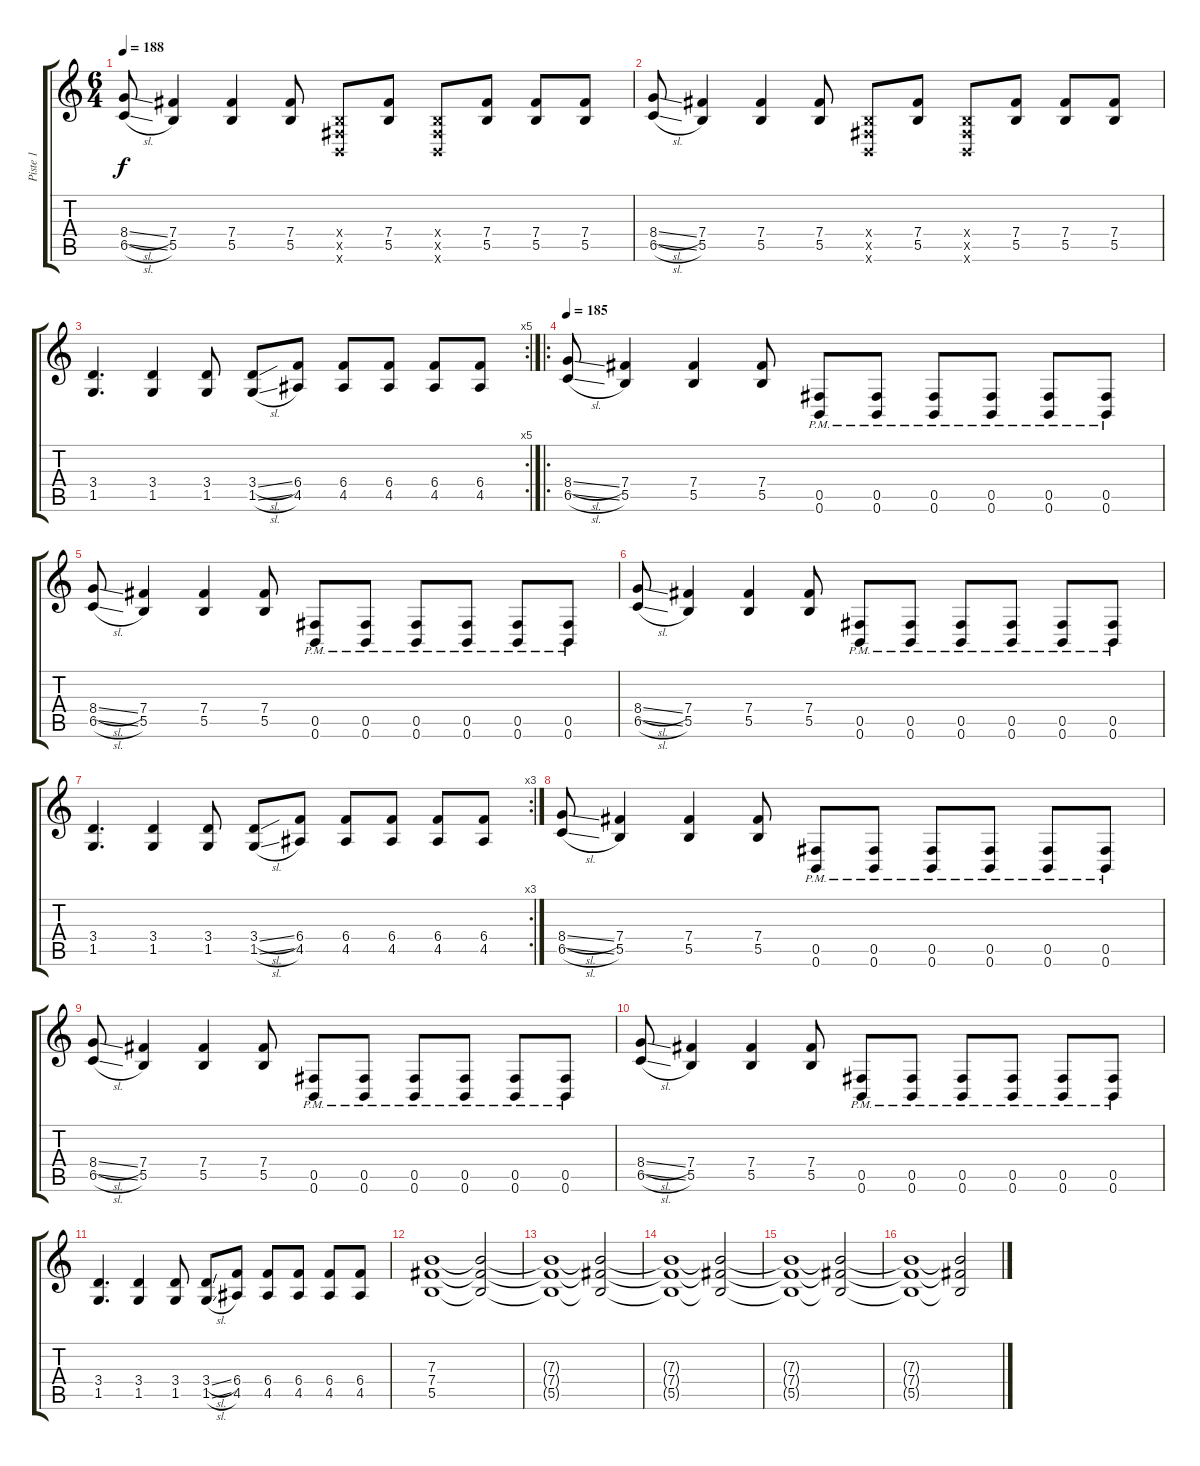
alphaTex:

\track ("Piste 1" "Piste 1") {instrument electricguitarclean}
\staff {score tabs}
\tuning (Db4 Ab3 E3 B2 Gb2 B1) {hide}
\ts (6 4)
\tempo 188
\clef g2
\ks c
(8.4{sl} 6.5{sl}).8{dy f} (7.4 5.5).4 (7.4 5.5).4 (7.4 5.5).8 (0.4{x} 0.5{x} 0.6{x}).8 (7.4 5.5).8 (0.4{x} 0.5{x} 0.6{x}).8 (7.4 5.5).8 (7.4 5.5).8 (7.4 5.5).8 |
(8.4{sl} 6.5{sl}).8 (7.4 5.5).4 (7.4 5.5).4 (7.4 5.5).8 (0.4{x} 0.5{x} 0.6{x}).8 (7.4 5.5).8 (0.4{x} 0.5{x} 0.6{x}).8 (7.4 5.5).8 (7.4 5.5).8 (7.4 5.5).8 |
\rc 5
(3.4 1.5).4{d} (3.4 1.5).4 (3.4 1.5).8 (3.4{sl} 1.5{sl}).8 (6.4 4.5).8 (6.4 4.5).8 (6.4 4.5).8 (6.4 4.5).8 (6.4 4.5).8 |
\ro
\tempo 185
(8.4{sl} 6.5{sl}).8 (7.4 5.5).4 (7.4 5.5).4 (7.4 5.5).8 (0.5{pm} 0.6{pm}).8 (0.5{pm} 0.6{pm}).8 (0.5{pm} 0.6{pm}).8 (0.5{pm} 0.6{pm}).8 (0.5{pm} 0.6{pm}).8 (0.5{pm} 0.6{pm}).8 |
(8.4{sl} 6.5{sl}).8 (7.4 5.5).4 (7.4 5.5).4 (7.4 5.5).8 (0.5{pm} 0.6{pm}).8 (0.5{pm} 0.6{pm}).8 (0.5{pm} 0.6{pm}).8 (0.5{pm} 0.6{pm}).8 (0.5{pm} 0.6{pm}).8 (0.5{pm} 0.6{pm}).8 |
(8.4{sl} 6.5{sl}).8 (7.4 5.5).4 (7.4 5.5).4 (7.4 5.5).8 (0.5{pm} 0.6{pm}).8 (0.5{pm} 0.6{pm}).8 (0.5{pm} 0.6{pm}).8 (0.5{pm} 0.6{pm}).8 (0.5{pm} 0.6{pm}).8 (0.5{pm} 0.6{pm}).8 |
\rc 3
(3.4 1.5).4{d} (3.4 1.5).4 (3.4 1.5).8 (3.4{sl} 1.5{sl}).8 (6.4 4.5).8 (6.4 4.5).8 (6.4 4.5).8 (6.4 4.5).8 (6.4 4.5).8 |
(8.4{sl} 6.5{sl}).8 (7.4 5.5).4 (7.4 5.5).4 (7.4 5.5).8 (0.5{pm} 0.6{pm}).8 (0.5{pm} 0.6{pm}).8 (0.5{pm} 0.6{pm}).8 (0.5{pm} 0.6{pm}).8 (0.5{pm} 0.6{pm}).8 (0.5{pm} 0.6{pm}).8 |
(8.4{sl} 6.5{sl}).8 (7.4 5.5).4 (7.4 5.5).4 (7.4 5.5).8 (0.5{pm} 0.6{pm}).8 (0.5{pm} 0.6{pm}).8 (0.5{pm} 0.6{pm}).8 (0.5{pm} 0.6{pm}).8 (0.5{pm} 0.6{pm}).8 (0.5{pm} 0.6{pm}).8 |
(8.4{sl} 6.5{sl}).8 (7.4 5.5).4 (7.4 5.5).4 (7.4 5.5).8 (0.5{pm} 0.6{pm}).8 (0.5{pm} 0.6{pm}).8 (0.5{pm} 0.6{pm}).8 (0.5{pm} 0.6{pm}).8 (0.5{pm} 0.6{pm}).8 (0.5{pm} 0.6{pm}).8 |
(3.4 1.5).4{d} (3.4 1.5).4 (3.4 1.5).8 (3.4{sl} 1.5{sl}).8 (6.4 4.5).8 (6.4 4.5).8 (6.4 4.5).8 (6.4 4.5).8 (6.4 4.5).8 |
(7.3 7.4 5.5).1 (7.3{t} 7.4{t} 5.5{t}).2 |
(7.3{t} 7.4{t} 5.5{t}).1 (7.3{t} 7.4{t} 5.5{t}).2{volume 0} |
(7.3{t} 7.4{t} 5.5{t}).1 (7.3{t} 7.4{t} 5.5{t}).2 |
(7.3{t} 7.4{t} 5.5{t}).1 (7.3{t} 7.4{t} 5.5{t}).2 |
(7.3{t} 7.4{t} 5.5{t}).1 (7.3{t} 7.4{t} 5.5{t}).2
